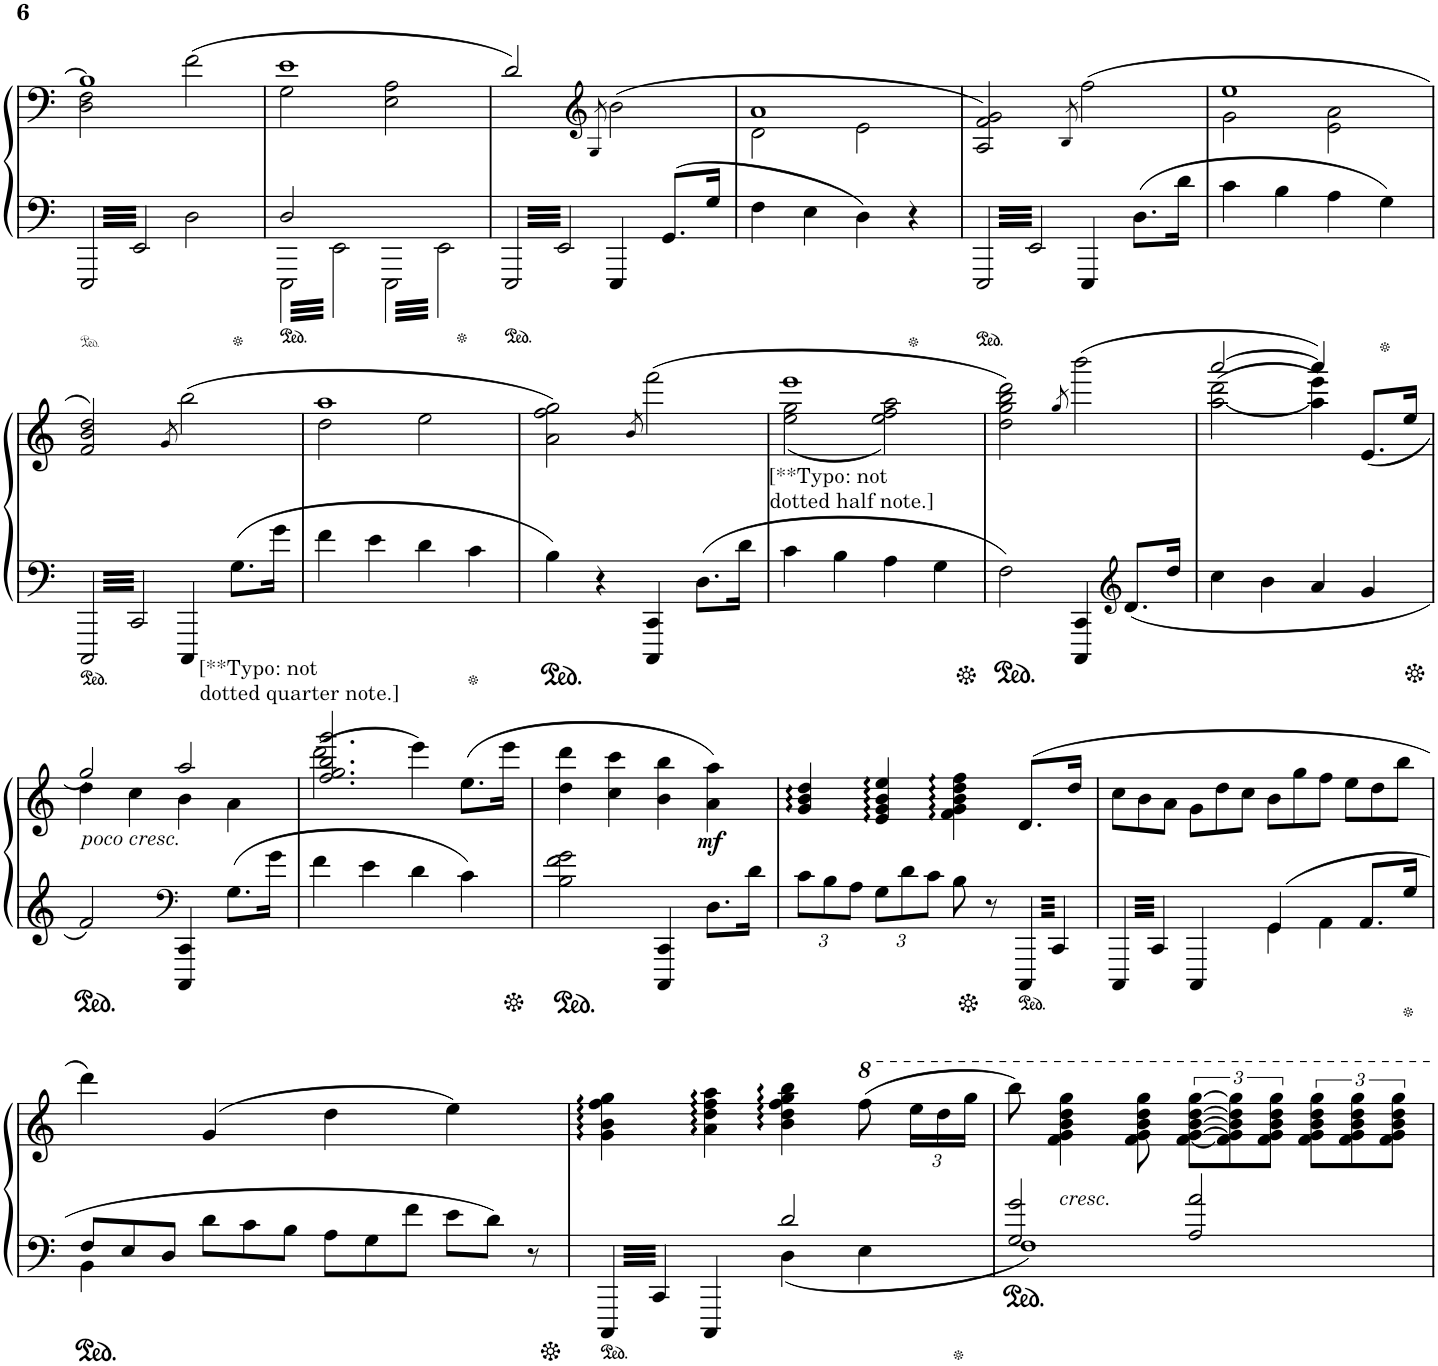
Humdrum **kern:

**kern	**kern	**dynam
*part1	*part1	*part1
*staff2	*staff1	*staff1/2
*I"Piano	*	*
*I'Pno.	*	*
!!LO:PB:g=z
*clefF4	*clefF4	*
*k[]	*k[]	*
*M4/4	*M4/4	*
*met(c)	*met(c)	*
=79	=79	=79
*	*^	*
6.EEE/	2D\ 2F\	1B]	.
6.EE/	.	.	.
2D\	(>2f\	.	.
=80	=80	=80	=80
*^	*	*	*
2D/	6.EEE\	1e	2G\	.
.	6.EE\	.	.	.
2ryy	6.EEE\	.	2E\ 2A\	.
.	6.EE\	.	.	.
*	*	*v	*v	*
=81	=81	=81	=81
*v	*v	*	*
6.EEE/	2d/)	.
6.EE/	.	.
*	*clefG2	*
.	8qG/	.
4EEE/	(2b\	.
8.GG/L	.	.
16G/Jk	.	.
=82	=82	=82
*	*^	*
4F\	1a	2d\	.
4E\	.	.	.
4D\	.	2e\	.
4r	.	.	.
*	*v	*v	*
=83	=83	=83
6.EEE/	2A/ 2f/ 2g/)	.
6.EE/	.	.
.	8qB/	.
4EEE/	(2ff\	.
8.D\L	.	.
16d\Jk	.	.
=84	=84	=84
*	*^	*
4c\	1ee	2g\	.
4B\	.	.	.
4A\	.	2e\ 2a\	.
4G\	.	.	.
*	*v	*v	*
!!LO:LB:g=z
=85	=85	=85
6.CCC/	2f/ 2b/ 2dd/)	.
6.CC/	.	.
.	8qg/	.
!LO:TX:b:t=[**Typo&colon; not	!	!
!LO:TX:b:t=dotted quarter note.]	!	!
4CCC/	(2bb\	.
8.G\L	.	.
16g\Jk	.	.
=86	=86	=86
*	*^	*
4f\	1aa	2dd\	.
4e\	.	.	.
4d\	.	2ee\	.
4c\	.	.	.
*	*v	*v	*
=87	=87	=87
4B\	2a\ 2ff\ 2gg\)	.
4r	.	.
.	8qb/	.
4CCC/ 4CC/	(2fff\	.
8.D\L	.	.
16d\Jk	.	.
=88	=88	=88
*	*^	*
!	!LO:TX:b:t=[**Typo&colon; not	!	!
!	!LO:TX:b:t=dotted half note.]	!	!
4c\	1eee	(2ee\ 2gg\	.
4B\	.	.	.
4A\	.	2ee\ 2ff\ 2aa\)	.
4G\	.	.	.
*	*v	*v	*
=89	=89	=89
2F\	2dd\ 2gg\ 2bb\ 2ddd\)	.
.	8qgg/	.
4CCC/ 4CC/	(2bbb\	.
*clefG2	*	*
8.d/L	.	.
16dd/Jk	.	.
=90	=90	=90
*	*^	*
4cc\	[>2aaa/	(>[2aa\ 2ddd\	.
4b\	.	.	.
4a/	4aaa/])	4aa\] 4eee\)	.
4g/	(<8.e/L	4ryy	.
.	16ee/Jk	.	.
!!LO:LB:g=z	!!
=91	=91	=91	=91
!	!LO:TX:b:i:t=poco cresc.	!	!
2f/	2gg/)	4dd\	.
.	.	4cc\	.
*clefF4	*	*	*
4CCC/ 4CC/	2aa/	4b\	.
8.G\L	.	4a\	.
16g\Jk	.	.	.
=92	=92	=92	=92
4f\	(>2ddd\	2.ff/ 2.gg/ 2.bb/ 2.ggg/	.
4e\	.	.	.
4d\	4eee\)	.	.
4c\	(8.ee\L	4ryy	.
.	16eee\Jk	.	.
*	*v	*v	*
=93	=93	=93
2B\ 2f\ 2g\	4dd\ 4ddd\	.
.	4cc\ 4ccc\	.
4CCC/ 4CC/	4b\ 4bb\	.
!	!	!LO:DY:b
8.D\L	4a\ 4aa\)	mf
16d\Jk	.	.
=94	=94	=94
*Xbrackettup	*	*
12c\L	4g/ 4b/ 4dd/	.
12B\	.	.
12A\J	.	.
12G\L	4e/ 4g/ 4b/ 4ee/	.
12d\	.	.
12c\J	.	.
8B\	4f\ 4g\ 4b\ 4dd\ 4ff\	.
8r	.	.
12.CCC/	(8.d/L	.
12.CC/	.	.
.	16dd/Jk	.
=95	=95	=95
*^	*	*
*	*	*Xbrackettup	*
12.CCC/	2ryy	12cc\L	.
.	.	12b\	.
12.CC/	.	.	.
.	.	12a\J	.
4CCC/	.	12g\L	.
.	.	12dd\	.
.	.	12cc\J	.
4GG/	4GG\	12b\L	.
.	.	12gg\	.
.	.	12ff\J	.
8.AA/L	4AA\	12ee\L	.
.	.	12dd\	.
.	.	12bb\J	.
16G/Jk	.	.	.
!!LO:LB:g=z
=96	=96	=96	=96
12F/L	4BB\	4ddd\)	.
12E/	.	.	.
12D/J	.	.	.
12d\L	2.ryy	(4g/	.
12c\	.	.	.
12B\J	.	.	.
12A\L	.	4dd\	.
12G\	.	.	.
12f\J	.	.	.
*brackettup	*	*	*
12e\L	.	4ee\)	.
12d\J	.	.	.
12r	.	.	.
=97	=97	=97	=97
12.CCC/	2ryy	4g\ 4b\ 4ff\ 4gg\	.
12.CC/	.	.	.
4CCC/	.	4a\ 4dd\ 4ff\ 4aa\	.
2d/	4D\	4b\ 4dd\ 4ff\ 4gg\ 4bb\	.
.	4E\	(8fff\	.
.	.	24eee\LL	.
.	.	24ddd\	.
.	.	24ggg\JJ	.
=98	=98	=98	=98
2G/ 2g/	1F	8bbb\)	.
!	!	!LO:TX:b:i:t=cresc.	!
.	.	4ff\ 4gg\ 4bb\ 4ddd\ 4ggg\	.
.	.	8ff\ 8gg\ 8bb\ 8ddd\ 8ggg\	.
*	*	*brackettup	*
2A/ 2a/	.	[12ff\ [12gg\ [12bb\ [12ddd\ [12ggg\L	.
.	.	12ff\] 12gg\] 12bb\] 12ddd\] 12ggg\]	.
.	.	12ff\ 12gg\ 12bb\ 12ddd\ 12ggg\J	.
.	.	12ff\ 12gg\ 12bb\ 12ddd\ 12ggg\L	.
.	.	12ff\ 12gg\ 12bb\ 12ddd\ 12ggg\	.
.	.	12ff\ 12gg\ 12bb\ 12ddd\ 12ggg\J	.
*v	*v	*	*
=	=	=
*-	*-	*-
